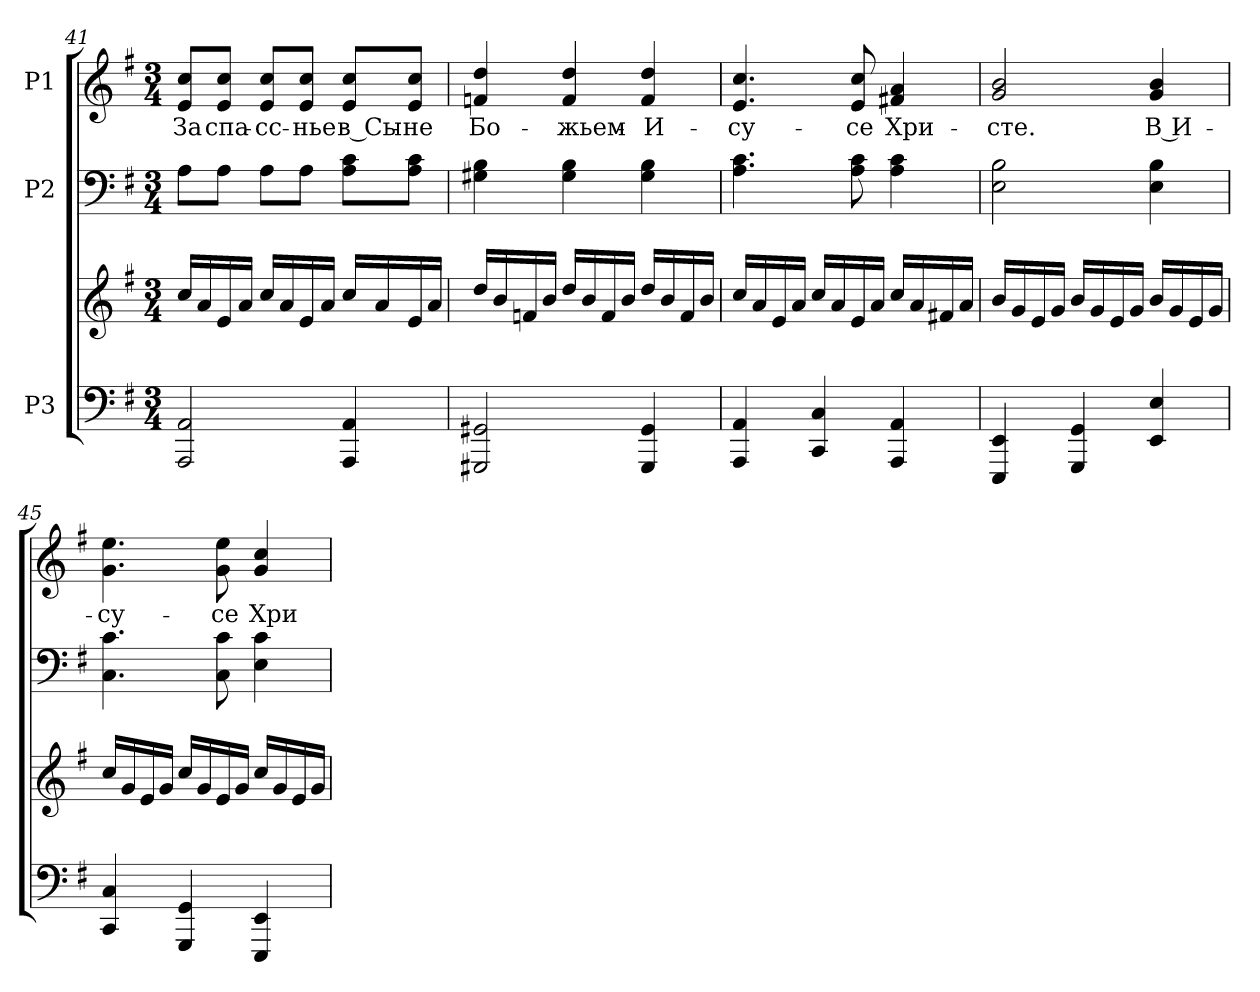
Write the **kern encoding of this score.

**kern	**kern	**kern	**kern	**text
*part3	*part3	*part2	*part1	*part1
*staff4	*staff3	*staff2	*staff1	*staff1
*I"P3	*	*I"P2	*I"P1	*
*clefF4	*clefG2	*clefF4	*clefG2	*
*k[f#]	*k[f#]	*k[f#]	*k[f#]	*
*e:	*e:	*e:	*e:	*
*M3/4	*M3/4	*M3/4	*M3/4	*
=41	=41	=41	=41	=41
!	!	!	!	!LO:LY:b:color=#000000
2AAAi/ 2AAi	16cci/LL	8Ai\L	8ei/ 8cciL	За
.	16ai/	.	.	.
!	!	!	!	!LO:LY:b:color=#000000
.	16ei/	8Ai\J	8ei/ 8cciJ	спа-
.	16ai/JJ	.	.	.
!	!	!	!	!LO:LY:b:color=#000000
.	16cci/LL	8Ai\L	8ei/ 8cciL	-сс-
.	16ai/	.	.	.
!	!	!	!	!LO:LY:b:color=#000000
.	16ei/	8Ai\J	8ei/ 8cciJ	-нье
.	16ai/JJ	.	.	.
!	!	!	!	!LO:LY:b:color=#000000
4AAAi/ 4AAi	16cci/LL	8Ai\ 8ciL	8ei/ 8cciL	в Сы-
.	16ai/	.	.	.
!	!	!	!	!LO:LY:b:color=#000000
.	16ei/	8Ai\ 8ciJ	8ei/ 8cciJ	-не
.	16ai/JJ	.	.	.
=42	=42	=42	=42	=42
!	!	!	!	!LO:LY:b:color=#000000
2GGG#Xi/ 2GG#Xi	16ddi/LL	4G#Xi\ 4Bi	4fni/ 4ddi	Бо-
.	16bi/	.	.	.
.	16fni/	.	.	.
.	16bi/JJ	.	.	.
!	!	!	!	!LO:LY:b:color=#000000
.	16ddi/LL	4G#i\ 4Bi	4fi/ 4ddi	-жьем-
.	16bi/	.	.	.
.	16fi/	.	.	.
.	16bi/JJ	.	.	.
!	!	!	!	!LO:LY:b:color=#000000
4GGG#i/ 4GG#i	16ddi/LL	4G#i\ 4Bi	4fi/ 4ddi	-И-
.	16bi/	.	.	.
.	16fi/	.	.	.
.	16bi/JJ	.	.	.
!!LO:LB:g=z
=43	=43	=43	=43	=43
!	!	!	!	!LO:LY:b:color=#000000
4AAAi/ 4AAi	16cci/LL	4.Ai\ 4.ci	4.ei/ 4.cci	-су-
.	16ai/	.	.	.
.	16ei/	.	.	.
.	16ai/JJ	.	.	.
4CCi/ 4Ci	16cci/LL	.	.	.
.	16ai/	.	.	.
!	!	!	!	!LO:LY:b:color=#000000
.	16ei/	8Ai\ 8ci	8ei/ 8cci	-се
.	16ai/JJ	.	.	.
!	!	!	!	!LO:LY:b:color=#000000
4AAAi/ 4AAi	16cci/LL	4Ai\ 4ci	4f#Xi/ 4ai	Хри-
.	16ai/	.	.	.
.	16f#Xi/	.	.	.
.	16ai/JJ	.	.	.
=44	=44	=44	=44	=44
!	!	!	!	!LO:LY:b:color=#000000
4EEEi/ 4EEi	16bi/LL	2Ei\ 2Bi	2gi/ 2bi	-сте.
.	16gi/	.	.	.
.	16ei/	.	.	.
.	16gi/JJ	.	.	.
4GGGi/ 4GGi	16bi/LL	.	.	.
.	16gi/	.	.	.
.	16ei/	.	.	.
.	16gi/JJ	.	.	.
!	!	!	!	!LO:LY:b:color=#000000
4EEi/ 4Ei	16bi/LL	4Ei\ 4Bi	4gi/ 4bi	В И-
.	16gi/	.	.	.
.	16ei/	.	.	.
.	16gi/JJ	.	.	.
=45	=45	=45	=45	=45
!	!	!	!	!LO:LY:b:color=#000000
4CCi/ 4Ci	16cci/LL	4.Ci\ 4.ci	4.gi\ 4.eei	-су-
.	16gi/	.	.	.
.	16ei/	.	.	.
.	16gi/JJ	.	.	.
4GGGi/ 4GGi	16cci/LL	.	.	.
.	16gi/	.	.	.
!	!	!	!	!LO:LY:b:color=#000000
.	16ei/	8Ci\ 8ci	8gi\ 8eei	-се
.	16gi/JJ	.	.	.
!	!	!	!	!LO:LY:b:color=#000000
4EEEi/ 4EEi	16cci/LL	4Ei\ 4ci	4gi/ 4cci	Хри-
.	16gi/	.	.	.
.	16ei/	.	.	.
.	16gi/JJ	.	.	.
=	=	=	=	=
*-	*-	*-	*-	*-
